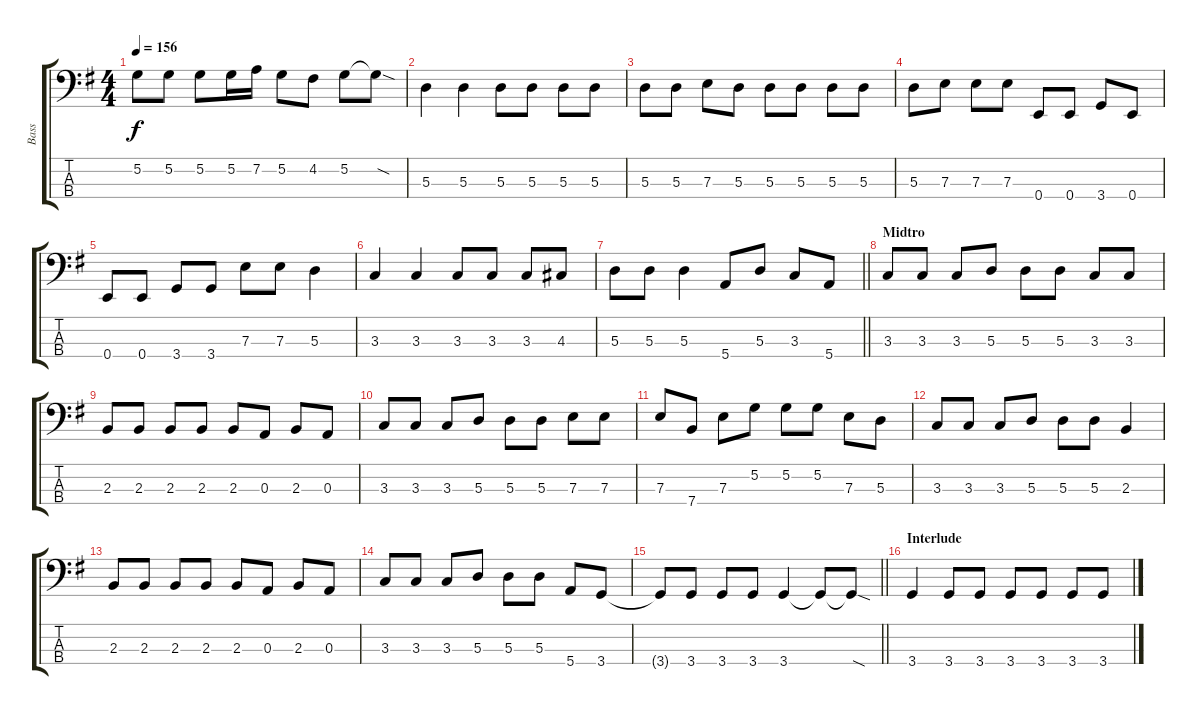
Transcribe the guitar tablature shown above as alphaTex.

\track ("Bass" "Bass") {instrument electricbassfinger}
\staff {score tabs}
\tuning (G2 D2 A1 E1) {hide}
\ts (4 4)
\tempo 156
\clef f4
\ks g
5.2.8{dy f} 5.2.8 5.2.8 5.2.16 7.2.16 5.2.8 4.2.8 5.2.8 5.2{sod t}.8 |
5.3.4 5.3.4 5.3.8 5.3.8 5.3.8 5.3.8 |
5.3.8 5.3.8 7.3.8 5.3.8 5.3.8 5.3.8 5.3.8 5.3.8 |
5.3.8 7.3.8 7.3.8 7.3.8 0.4.8 0.4.8 3.4.8 0.4.8 |
0.4.8 0.4.8 3.4.8 3.4.8 7.3.8 7.3.8 5.3.4 |
3.3.4 3.3.4 3.3.8 3.3.8 3.3.8 4.3.8 |
\barLineRight lightlight
5.3.8 5.3.8 5.3.4 5.4.8 5.3.8 3.3.8 5.4.8 |
\section ("" "Midtro")
3.3.8 3.3.8 3.3.8 5.3.8 5.3.8 5.3.8 3.3.8 3.3.8 |
2.3.8 2.3.8 2.3.8 2.3.8 2.3.8 0.3.8 2.3.8 0.3.8 |
3.3.8 3.3.8 3.3.8 5.3.8 5.3.8 5.3.8 7.3.8 7.3.8 |
7.3.8 7.4.8 7.3.8 5.2.8 5.2.8 5.2.8 7.3.8 5.3.8 |
3.3.8 3.3.8 3.3.8 5.3.8 5.3.8 5.3.8 2.3.4 |
2.3.8 2.3.8 2.3.8 2.3.8 2.3.8 0.3.8 2.3.8 0.3.8 |
3.3.8 3.3.8 3.3.8 5.3.8 5.3.8 5.3.8 5.4.8 3.4.8 |
\barLineRight lightlight
3.4{t}.8 3.4.8 3.4.8 3.4.8 3.4.4 3.4{t}.8 3.4{sod t}.8 |
\section ("" "Interlude")
3.4.4 3.4.8 3.4.8 3.4.8 3.4.8 3.4.8 3.4.8
